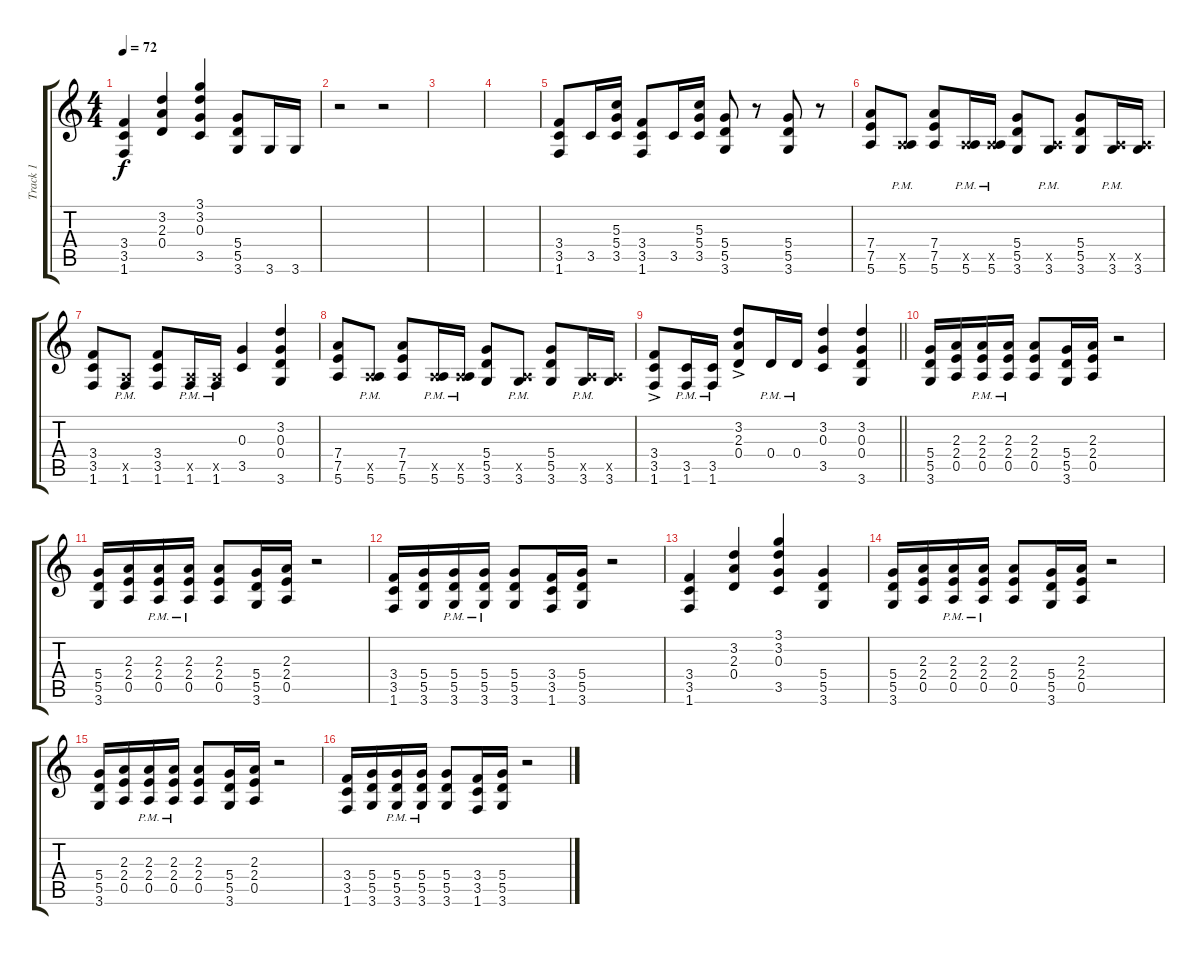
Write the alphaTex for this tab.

\track ("Track 1" "Track 1") {instrument distortionguitar}
\staff {score tabs}
\tuning (E4 B3 G3 D3 A2 E2) {hide}
\ts (4 4)
\tempo 72
\clef g2
\ks c
(3.4 3.5 1.6).4{dy f} (3.2 2.3 0.4).4 (3.1 3.2 0.3 3.5).4 (5.4 5.5 3.6).8 3.6.16 3.6.16 |
r.2 r.2 |
|
|
(3.4 3.5 1.6).8 3.5.16 (5.3 5.4 3.5).16 (3.4 3.5 1.6).8 3.5.16 (5.3 5.4 3.5).16 (5.4 5.5 3.6).8 r.8 (5.4 5.5 3.6).8 r.8 |
(7.4 7.5 5.6).8 (0.5{x} 5.6{pm}).8 (7.4 7.5 5.6).8 (0.5{x} 5.6{pm}).16 (0.5{x} 5.6{pm}).16 (5.4 5.5 3.6).8 (0.5{x} 3.6{pm}).8 (5.4 5.5 3.6).8 (0.5{x} 3.6{pm}).16 (0.5{x} 3.6).16 |
(3.4 3.5 1.6).8 (0.5{x} 1.6{pm}).8 (3.4 3.5 1.6).8 (0.5{x} 1.6{pm}).16 (0.5{x} 1.6{pm}).16 (0.3 3.5).4 (3.2 0.3 0.4 3.6).4 |
(7.4 7.5 5.6).8 (0.5{x} 5.6{pm}).8 (7.4 7.5 5.6).8 (0.5{x} 5.6{pm}).16 (0.5{x} 5.6{pm}).16 (5.4 5.5 3.6).8 (0.5{x} 3.6{pm}).8 (5.4 5.5 3.6).8 (0.5{x} 3.6{pm}).16 (0.5{x} 3.6).16 |
\barLineRight lightlight
(3.4{ac} 3.5{ac} 1.6{ac}).8 (3.5{pm} 1.6{pm}).16 (3.5{pm} 1.6{pm}).16 (3.2{ac} 2.3{ac} 0.4{ac}).8 0.4{pm}.16 0.4{pm}.16 (3.2 0.3 3.5).4 (3.2 0.3 0.4 3.6).4 |
(5.4 5.5 3.6).16 (2.3 2.4 0.5).16 (2.3{pm} 2.4{pm} 0.5{pm}).16 (2.3{pm} 2.4{pm} 0.5{pm}).16 (2.3 2.4 0.5).8 (5.4 5.5 3.6).16 (2.3 2.4 0.5).16 r.2 |
(5.4 5.5 3.6).16 (2.3 2.4 0.5).16 (2.3{pm} 2.4{pm} 0.5{pm}).16 (2.3{pm} 2.4{pm} 0.5{pm}).16 (2.3 2.4 0.5).8 (5.4 5.5 3.6).16 (2.3 2.4 0.5).16 r.2 |
(3.4 3.5 1.6).16 (5.4 5.5 3.6).16 (5.4{pm} 5.5{pm} 3.6{pm}).16 (5.4{pm} 5.5{pm} 3.6{pm}).16 (5.4 5.5 3.6).8 (3.4 3.5 1.6).16 (5.4 5.5 3.6).16 r.2 |
(3.4 3.5 1.6).4 (3.2 2.3 0.4).4 (3.1 3.2 0.3 3.5).4 (5.4 5.5 3.6).4 |
(5.4 5.5 3.6).16 (2.3 2.4 0.5).16 (2.3{pm} 2.4{pm} 0.5{pm}).16 (2.3{pm} 2.4{pm} 0.5{pm}).16 (2.3 2.4 0.5).8 (5.4 5.5 3.6).16 (2.3 2.4 0.5).16 r.2 |
(5.4 5.5 3.6).16 (2.3 2.4 0.5).16 (2.3{pm} 2.4{pm} 0.5{pm}).16 (2.3{pm} 2.4{pm} 0.5{pm}).16 (2.3 2.4 0.5).8 (5.4 5.5 3.6).16 (2.3 2.4 0.5).16 r.2 |
(3.4 3.5 1.6).16 (5.4 5.5 3.6).16 (5.4{pm} 5.5{pm} 3.6{pm}).16 (5.4{pm} 5.5{pm} 3.6{pm}).16 (5.4 5.5 3.6).8 (3.4 3.5 1.6).16 (5.4 5.5 3.6).16 r.2
